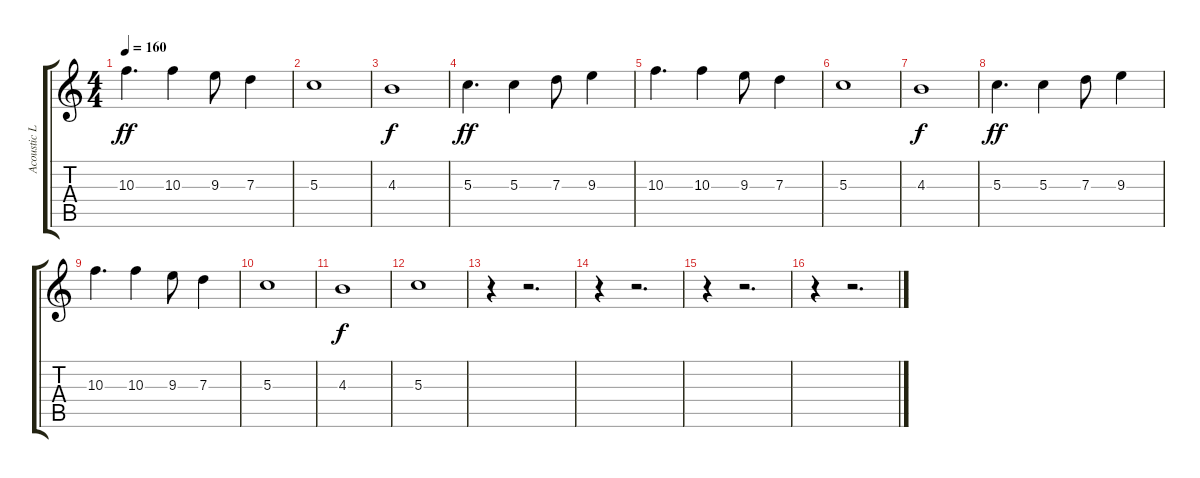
\track ("Acoustic Lead" "Acoustic L") {instrument acousticguitarsteel}
\staff {score tabs}
\tuning (E4 B3 G3 D3 A2 E2) {hide}
\ts (4 4)
\tempo 160
\clef g2
\ks c
10.3.4{d dy ff} 10.3.4 9.3.8 7.3.4 |
5.3.1 |
4.3.1{dy f} |
5.3.4{d dy ff} 5.3.4 7.3.8 9.3.4 |
10.3.4{d} 10.3.4 9.3.8 7.3.4 |
5.3.1 |
4.3.1{dy f} |
5.3.4{d dy ff} 5.3.4 7.3.8 9.3.4 |
10.3.4{d} 10.3.4 9.3.8 7.3.4 |
5.3.1 |
4.3.1{dy f} |
5.3.1 |
r.4 r.2{d} |
r.4 r.2{d} |
r.4 r.2{d} |
r.4 r.2{d}
